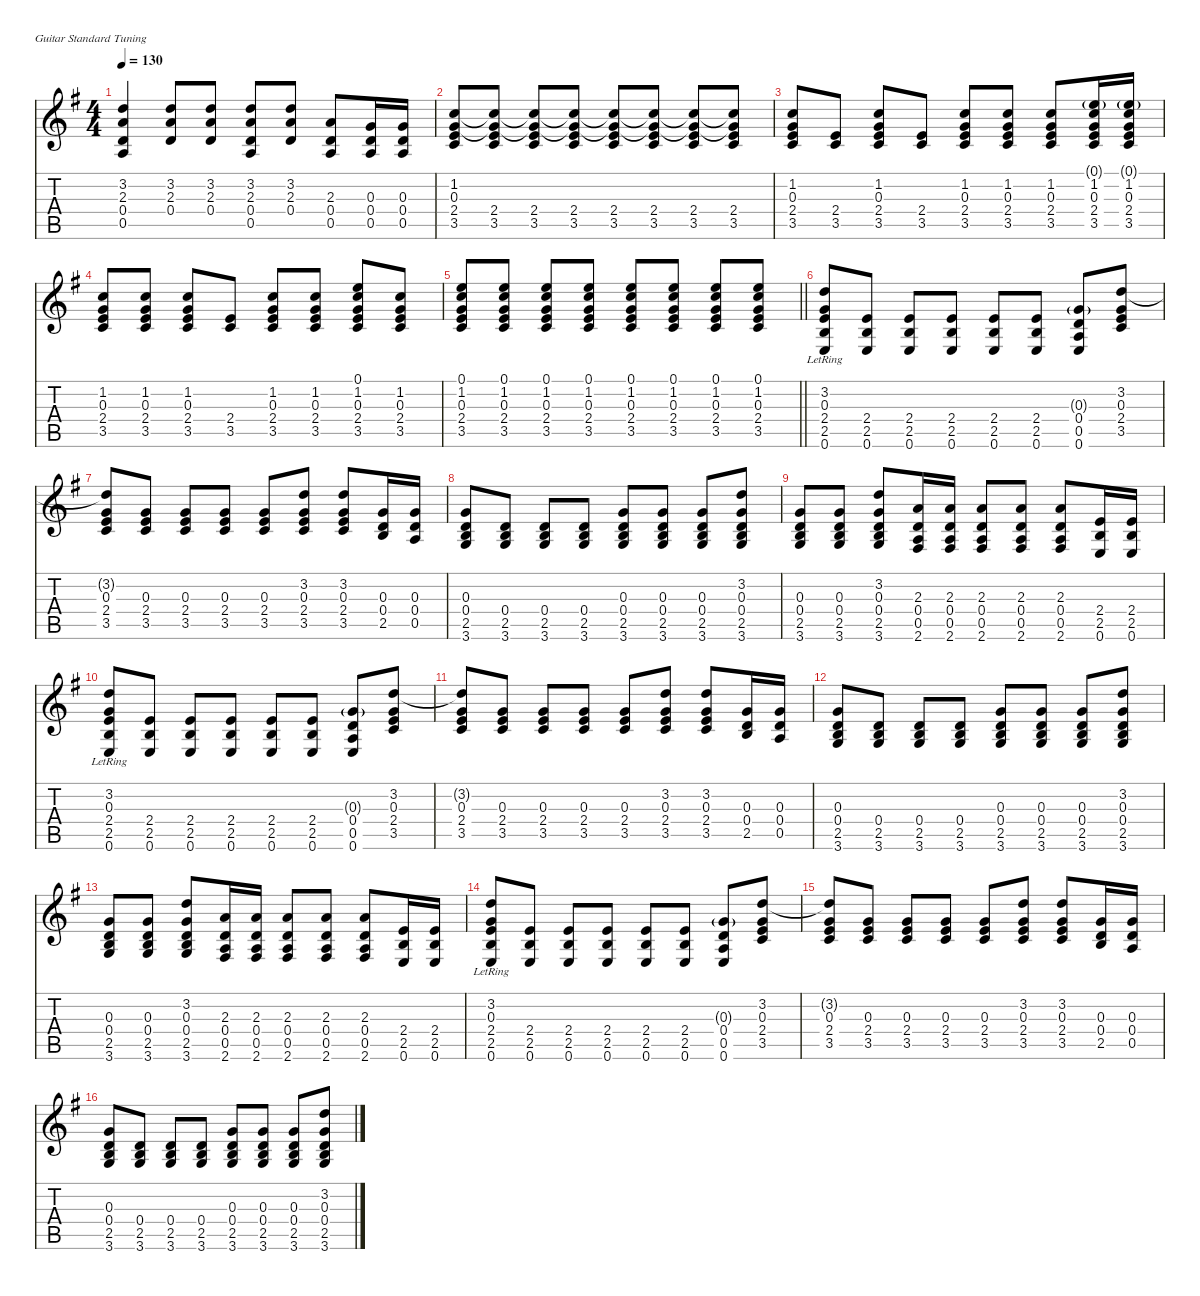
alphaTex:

\defaultSystemsLayout 4
\hideDynamics
\bracketExtendMode nobrackets
\singleTrackTrackNamePolicy hidden
\multiTrackTrackNamePolicy hidden
\otherSystemsTrackNameOrientation horizontal
\track ("Chitarra acustica" "s.guit.") {defaultSystemsLayout 4 instrument acousticguitarsteel}
\staff {score tabs}
\tuning (E4 B3 G3 D3 A2 E2)
\ts (4 4)
\tempo 130
\clef g2
\ks eminor
(3.2{t acc forcenatural} 2.3{t acc forcenatural} 0.4{t acc forcenatural} 0.5{t acc forcenatural}).4{dy f beam Up} (3.2{acc forcenatural} 2.3{acc forcenatural} 0.4{acc forcenatural}).8{beam Up} (3.2{acc forcenatural} 2.3{acc forcenatural} 0.4{acc forcenatural}).8{beam Up} (3.2{acc forcenatural} 2.3{acc forcenatural} 0.4{acc forcenatural} 0.5{acc forcenatural}).8{beam Up} (3.2{acc forcenatural} 2.3{acc forcenatural} 0.4{acc forcenatural}).8{beam Up} (2.3{acc forcenatural} 0.4{acc forcenatural} 0.5{acc forcenatural}).8{beam Up} (0.3{acc forcenatural} 0.4{acc forcenatural} 0.5{acc forcenatural}).16{beam Up} (0.3{acc forcenatural} 0.4{acc forcenatural} 0.5{acc forcenatural}).16{beam Up} |
(1.2{acc forcenatural} 0.3{acc forcenatural} 2.4{acc forcenatural} 3.5{acc forcenatural}).8{beam Up} (1.2{t acc forcenatural} 0.3{t acc forcenatural} 2.4{acc forcenatural} 3.5{acc forcenatural}).8{beam Up} (1.2{t acc forcenatural} 0.3{t acc forcenatural} 2.4{acc forcenatural} 3.5{acc forcenatural}).8{beam Up} (1.2{t acc forcenatural} 0.3{t acc forcenatural} 2.4{acc forcenatural} 3.5{acc forcenatural}).8{beam Up} (1.2{t acc forcenatural} 0.3{t acc forcenatural} 2.4{acc forcenatural} 3.5{acc forcenatural}).8{beam Up} (1.2{t acc forcenatural} 0.3{t acc forcenatural} 2.4{acc forcenatural} 3.5{acc forcenatural}).8{beam Up} (1.2{t acc forcenatural} 0.3{t acc forcenatural} 2.4{acc forcenatural} 3.5{acc forcenatural}).8{beam Up} (1.2{t acc forcenatural} 0.3{t acc forcenatural} 2.4{acc forcenatural} 3.5{acc forcenatural}).8{beam Up} |
(1.2{acc forcenatural} 0.3{acc forcenatural} 2.4{acc forcenatural} 3.5{acc forcenatural}).8{beam Up} (2.4{acc forcenatural} 3.5{acc forcenatural}).8{beam Up} (1.2{acc forcenatural} 0.3{acc forcenatural} 2.4{acc forcenatural} 3.5{acc forcenatural}).8{beam Up} (2.4{acc forcenatural} 3.5{acc forcenatural}).8{beam Up} (1.2{acc forcenatural} 0.3{acc forcenatural} 2.4{acc forcenatural} 3.5{acc forcenatural}).8{beam Up} (1.2{acc forcenatural} 0.3{acc forcenatural} 2.4{acc forcenatural} 3.5{acc forcenatural}).8{beam Up} (1.2{acc forcenatural} 0.3{acc forcenatural} 2.4{acc forcenatural} 3.5{acc forcenatural}).8{beam Up} (0.1{g acc forcenatural} 1.2{acc forcenatural} 0.3{acc forcenatural} 2.4{acc forcenatural} 3.5{acc forcenatural}).16{beam Up} (0.1{g acc forcenatural} 1.2{acc forcenatural} 0.3{acc forcenatural} 2.4{acc forcenatural} 3.5{acc forcenatural}).16{beam Up} |
(1.2{acc forcenatural} 0.3{acc forcenatural} 2.4{acc forcenatural} 3.5{acc forcenatural}).8{beam Up} (1.2{acc forcenatural} 0.3{acc forcenatural} 2.4{acc forcenatural} 3.5{acc forcenatural}).8{beam Up} (1.2{acc forcenatural} 0.3{acc forcenatural} 2.4{acc forcenatural} 3.5{acc forcenatural}).8{beam Up} (2.4{acc forcenatural} 3.5{acc forcenatural}).8{beam Up} (1.2{acc forcenatural} 0.3{acc forcenatural} 2.4{acc forcenatural} 3.5{acc forcenatural}).8{beam Up} (1.2{acc forcenatural} 0.3{acc forcenatural} 2.4{acc forcenatural} 3.5{acc forcenatural}).8{beam Up} (0.1{acc forcenatural} 1.2{acc forcenatural} 0.3{acc forcenatural} 2.4{acc forcenatural} 3.5{acc forcenatural}).8{beam Up} (1.2{acc forcenatural} 0.3{acc forcenatural} 2.4{acc forcenatural} 3.5{acc forcenatural}).8{beam Up} |
\barLineRight lightlight
(0.1{acc forcenatural} 1.2{acc forcenatural} 0.3{acc forcenatural} 2.4{acc forcenatural} 3.5{acc forcenatural}).8{beam Up} (0.1{acc forcenatural} 1.2{acc forcenatural} 0.3{acc forcenatural} 2.4{acc forcenatural} 3.5{acc forcenatural}).8{beam Up} (0.1{acc forcenatural} 1.2{acc forcenatural} 0.3{acc forcenatural} 2.4{acc forcenatural} 3.5{acc forcenatural}).8{beam Up} (0.1{acc forcenatural} 1.2{acc forcenatural} 0.3{acc forcenatural} 2.4{acc forcenatural} 3.5{acc forcenatural}).8{beam Up} (0.1{acc forcenatural} 1.2{acc forcenatural} 0.3{acc forcenatural} 2.4{acc forcenatural} 3.5{acc forcenatural}).8{beam Up} (0.1{acc forcenatural} 1.2{acc forcenatural} 0.3{acc forcenatural} 2.4{acc forcenatural} 3.5{acc forcenatural}).8{beam Up} (0.1{acc forcenatural} 1.2{acc forcenatural} 0.3{acc forcenatural} 2.4{acc forcenatural} 3.5{acc forcenatural}).8{beam Up} (0.1{acc forcenatural} 1.2{acc forcenatural} 0.3{acc forcenatural} 2.4{acc forcenatural} 3.5{acc forcenatural}).8{beam Up} |
(3.2{lr acc forcenatural} 0.3{lr acc forcenatural} 2.4{acc forcenatural} 2.5{acc forcenatural} 0.6{acc forcenatural}).8{beam Up} (2.4{acc forcenatural} 2.5{acc forcenatural} 0.6{acc forcenatural}).8{beam Up} (2.4{acc forcenatural} 2.5{acc forcenatural} 0.6{acc forcenatural}).8{beam Up} (2.4{acc forcenatural} 2.5{acc forcenatural} 0.6{acc forcenatural}).8{beam Up} (2.4{acc forcenatural} 2.5{acc forcenatural} 0.6{acc forcenatural}).8{beam Up} (2.4{acc forcenatural} 2.5{acc forcenatural} 0.6{acc forcenatural}).8{beam Up} (0.3{g acc forcenatural} 0.4{acc forcenatural} 0.5{acc forcenatural} 0.6{acc forcenatural}).8{beam Up} (3.2{acc forcenatural} 0.3{acc forcenatural} 2.4{acc forcenatural} 3.5{acc forcenatural}).8{beam Up} |
(3.2{t acc forcenatural} 0.3{acc forcenatural} 2.4{acc forcenatural} 3.5{acc forcenatural}).8{beam Up} (0.3{acc forcenatural} 2.4{acc forcenatural} 3.5{acc forcenatural}).8{beam Up} (0.3{acc forcenatural} 2.4{acc forcenatural} 3.5{acc forcenatural}).8{beam Up} (0.3{acc forcenatural} 2.4{acc forcenatural} 3.5{acc forcenatural}).8{beam Up} (0.3{acc forcenatural} 2.4{acc forcenatural} 3.5{acc forcenatural}).8{beam Up} (3.2{acc forcenatural} 0.3{acc forcenatural} 2.4{acc forcenatural} 3.5{acc forcenatural}).8{beam Up} (3.2{acc forcenatural} 0.3{acc forcenatural} 2.4{acc forcenatural} 3.5{acc forcenatural}).8{beam Up} (0.3{acc forcenatural} 0.4{acc forcenatural} 2.5{acc forcenatural}).16{beam Up} (0.3{acc forcenatural} 0.4{acc forcenatural} 0.5{acc forcenatural}).16{beam Up} |
(0.3{acc forcenatural} 0.4{acc forcenatural} 2.5{acc forcenatural} 3.6{acc forcenatural}).8{beam Up} (0.4{acc forcenatural} 2.5{acc forcenatural} 3.6{acc forcenatural}).8{beam Up} (0.4{acc forcenatural} 2.5{acc forcenatural} 3.6{acc forcenatural}).8{beam Up} (0.4{acc forcenatural} 2.5{acc forcenatural} 3.6{acc forcenatural}).8{beam Up} (0.3{acc forcenatural} 0.4{acc forcenatural} 2.5{acc forcenatural} 3.6{acc forcenatural}).8{beam Up} (0.3{acc forcenatural} 0.4{acc forcenatural} 2.5{acc forcenatural} 3.6{acc forcenatural}).8{beam Up} (0.3{acc forcenatural} 0.4{acc forcenatural} 2.5{acc forcenatural} 3.6{acc forcenatural}).8{beam Up} (3.2{acc forcenatural} 0.3{acc forcenatural} 0.4{acc forcenatural} 2.5{acc forcenatural} 3.6{acc forcenatural}).8{beam Up} |
(0.3{acc forcenatural} 0.4{acc forcenatural} 2.5{acc forcenatural} 3.6{acc forcenatural}).8{beam Up} (0.3{acc forcenatural} 0.4{acc forcenatural} 2.5{acc forcenatural} 3.6{acc forcenatural}).8{beam Up} (3.2{acc forcenatural} 0.3{acc forcenatural} 0.4{acc forcenatural} 2.5{acc forcenatural} 3.6{acc forcenatural}).8{beam Up} (2.3{acc forcenatural} 0.4{acc forcenatural} 0.5{acc forcenatural} 2.6{acc #}).16{beam Up} (2.3{acc forcenatural} 0.4{acc forcenatural} 0.5{acc forcenatural} 2.6{acc #}).16{beam Up} (2.3{acc forcenatural} 0.4{acc forcenatural} 0.5{acc forcenatural} 2.6{acc #}).8{beam Up} (2.3{acc forcenatural} 0.4{acc forcenatural} 0.5{acc forcenatural} 2.6{acc #}).8{beam Up} (2.3{acc forcenatural} 0.4{acc forcenatural} 0.5{acc forcenatural} 2.6{acc #}).8{beam Up} (2.4{acc forcenatural} 2.5{acc forcenatural} 0.6{acc forcenatural}).16{beam Up} (2.4{acc forcenatural} 2.5{acc forcenatural} 0.6{acc forcenatural}).16{beam Up} |
(3.2{lr acc forcenatural} 0.3{lr acc forcenatural} 2.4{acc forcenatural} 2.5{acc forcenatural} 0.6{acc forcenatural}).8{beam Up} (2.4{acc forcenatural} 2.5{acc forcenatural} 0.6{acc forcenatural}).8{beam Up} (2.4{acc forcenatural} 2.5{acc forcenatural} 0.6{acc forcenatural}).8{beam Up} (2.4{acc forcenatural} 2.5{acc forcenatural} 0.6{acc forcenatural}).8{beam Up} (2.4{acc forcenatural} 2.5{acc forcenatural} 0.6{acc forcenatural}).8{beam Up} (2.4{acc forcenatural} 2.5{acc forcenatural} 0.6{acc forcenatural}).8{beam Up} (0.3{g acc forcenatural} 0.4{acc forcenatural} 0.5{acc forcenatural} 0.6{acc forcenatural}).8{beam Up} (3.2{acc forcenatural} 0.3{acc forcenatural} 2.4{acc forcenatural} 3.5{acc forcenatural}).8{beam Up} |
(3.2{t acc forcenatural} 0.3{acc forcenatural} 2.4{acc forcenatural} 3.5{acc forcenatural}).8{beam Up} (0.3{acc forcenatural} 2.4{acc forcenatural} 3.5{acc forcenatural}).8{beam Up} (0.3{acc forcenatural} 2.4{acc forcenatural} 3.5{acc forcenatural}).8{beam Up} (0.3{acc forcenatural} 2.4{acc forcenatural} 3.5{acc forcenatural}).8{beam Up} (0.3{acc forcenatural} 2.4{acc forcenatural} 3.5{acc forcenatural}).8{beam Up} (3.2{acc forcenatural} 0.3{acc forcenatural} 2.4{acc forcenatural} 3.5{acc forcenatural}).8{beam Up} (3.2{acc forcenatural} 0.3{acc forcenatural} 2.4{acc forcenatural} 3.5{acc forcenatural}).8{beam Up} (0.3{acc forcenatural} 0.4{acc forcenatural} 2.5{acc forcenatural}).16{beam Up} (0.3{acc forcenatural} 0.4{acc forcenatural} 0.5{acc forcenatural}).16{beam Up} |
(0.3{acc forcenatural} 0.4{acc forcenatural} 2.5{acc forcenatural} 3.6{acc forcenatural}).8{beam Up} (0.4{acc forcenatural} 2.5{acc forcenatural} 3.6{acc forcenatural}).8{beam Up} (0.4{acc forcenatural} 2.5{acc forcenatural} 3.6{acc forcenatural}).8{beam Up} (0.4{acc forcenatural} 2.5{acc forcenatural} 3.6{acc forcenatural}).8{beam Up} (0.3{acc forcenatural} 0.4{acc forcenatural} 2.5{acc forcenatural} 3.6{acc forcenatural}).8{beam Up} (0.3{acc forcenatural} 0.4{acc forcenatural} 2.5{acc forcenatural} 3.6{acc forcenatural}).8{beam Up} (0.3{acc forcenatural} 0.4{acc forcenatural} 2.5{acc forcenatural} 3.6{acc forcenatural}).8{beam Up} (3.2{acc forcenatural} 0.3{acc forcenatural} 0.4{acc forcenatural} 2.5{acc forcenatural} 3.6{acc forcenatural}).8{beam Up} |
(0.3{acc forcenatural} 0.4{acc forcenatural} 2.5{acc forcenatural} 3.6{acc forcenatural}).8{beam Up} (0.3{acc forcenatural} 0.4{acc forcenatural} 2.5{acc forcenatural} 3.6{acc forcenatural}).8{beam Up} (3.2{acc forcenatural} 0.3{acc forcenatural} 0.4{acc forcenatural} 2.5{acc forcenatural} 3.6{acc forcenatural}).8{beam Up} (2.3{acc forcenatural} 0.4{acc forcenatural} 0.5{acc forcenatural} 2.6{acc #}).16{beam Up} (2.3{acc forcenatural} 0.4{acc forcenatural} 0.5{acc forcenatural} 2.6{acc #}).16{beam Up} (2.3{acc forcenatural} 0.4{acc forcenatural} 0.5{acc forcenatural} 2.6{acc #}).8{beam Up} (2.3{acc forcenatural} 0.4{acc forcenatural} 0.5{acc forcenatural} 2.6{acc #}).8{beam Up} (2.3{acc forcenatural} 0.4{acc forcenatural} 0.5{acc forcenatural} 2.6{acc #}).8{beam Up} (2.4{acc forcenatural} 2.5{acc forcenatural} 0.6{acc forcenatural}).16{beam Up} (2.4{acc forcenatural} 2.5{acc forcenatural} 0.6{acc forcenatural}).16{beam Up} |
(3.2{lr acc forcenatural} 0.3{lr acc forcenatural} 2.4{acc forcenatural} 2.5{acc forcenatural} 0.6{acc forcenatural}).8{beam Up} (2.4{acc forcenatural} 2.5{acc forcenatural} 0.6{acc forcenatural}).8{beam Up} (2.4{acc forcenatural} 2.5{acc forcenatural} 0.6{acc forcenatural}).8{beam Up} (2.4{acc forcenatural} 2.5{acc forcenatural} 0.6{acc forcenatural}).8{beam Up} (2.4{acc forcenatural} 2.5{acc forcenatural} 0.6{acc forcenatural}).8{beam Up} (2.4{acc forcenatural} 2.5{acc forcenatural} 0.6{acc forcenatural}).8{beam Up} (0.3{g acc forcenatural} 0.4{acc forcenatural} 0.5{acc forcenatural} 0.6{acc forcenatural}).8{beam Up} (3.2{acc forcenatural} 0.3{acc forcenatural} 2.4{acc forcenatural} 3.5{acc forcenatural}).8{beam Up} |
(3.2{t acc forcenatural} 0.3{acc forcenatural} 2.4{acc forcenatural} 3.5{acc forcenatural}).8{beam Up} (0.3{acc forcenatural} 2.4{acc forcenatural} 3.5{acc forcenatural}).8{beam Up} (0.3{acc forcenatural} 2.4{acc forcenatural} 3.5{acc forcenatural}).8{beam Up} (0.3{acc forcenatural} 2.4{acc forcenatural} 3.5{acc forcenatural}).8{beam Up} (0.3{acc forcenatural} 2.4{acc forcenatural} 3.5{acc forcenatural}).8{beam Up} (3.2{acc forcenatural} 0.3{acc forcenatural} 2.4{acc forcenatural} 3.5{acc forcenatural}).8{beam Up} (3.2{acc forcenatural} 0.3{acc forcenatural} 2.4{acc forcenatural} 3.5{acc forcenatural}).8{beam Up} (0.3{acc forcenatural} 0.4{acc forcenatural} 2.5{acc forcenatural}).16{beam Up} (0.3{acc forcenatural} 0.4{acc forcenatural} 0.5{acc forcenatural}).16{beam Up} |
(0.3{acc forcenatural} 0.4{acc forcenatural} 2.5{acc forcenatural} 3.6{acc forcenatural}).8{beam Up} (0.4{acc forcenatural} 2.5{acc forcenatural} 3.6{acc forcenatural}).8{beam Up} (0.4{acc forcenatural} 2.5{acc forcenatural} 3.6{acc forcenatural}).8{beam Up} (0.4{acc forcenatural} 2.5{acc forcenatural} 3.6{acc forcenatural}).8{beam Up} (0.3{acc forcenatural} 0.4{acc forcenatural} 2.5{acc forcenatural} 3.6{acc forcenatural}).8{beam Up} (0.3{acc forcenatural} 0.4{acc forcenatural} 2.5{acc forcenatural} 3.6{acc forcenatural}).8{beam Up} (0.3{acc forcenatural} 0.4{acc forcenatural} 2.5{acc forcenatural} 3.6{acc forcenatural}).8{beam Up} (3.2{acc forcenatural} 0.3{acc forcenatural} 0.4{acc forcenatural} 2.5{acc forcenatural} 3.6{acc forcenatural}).8{beam Up}
